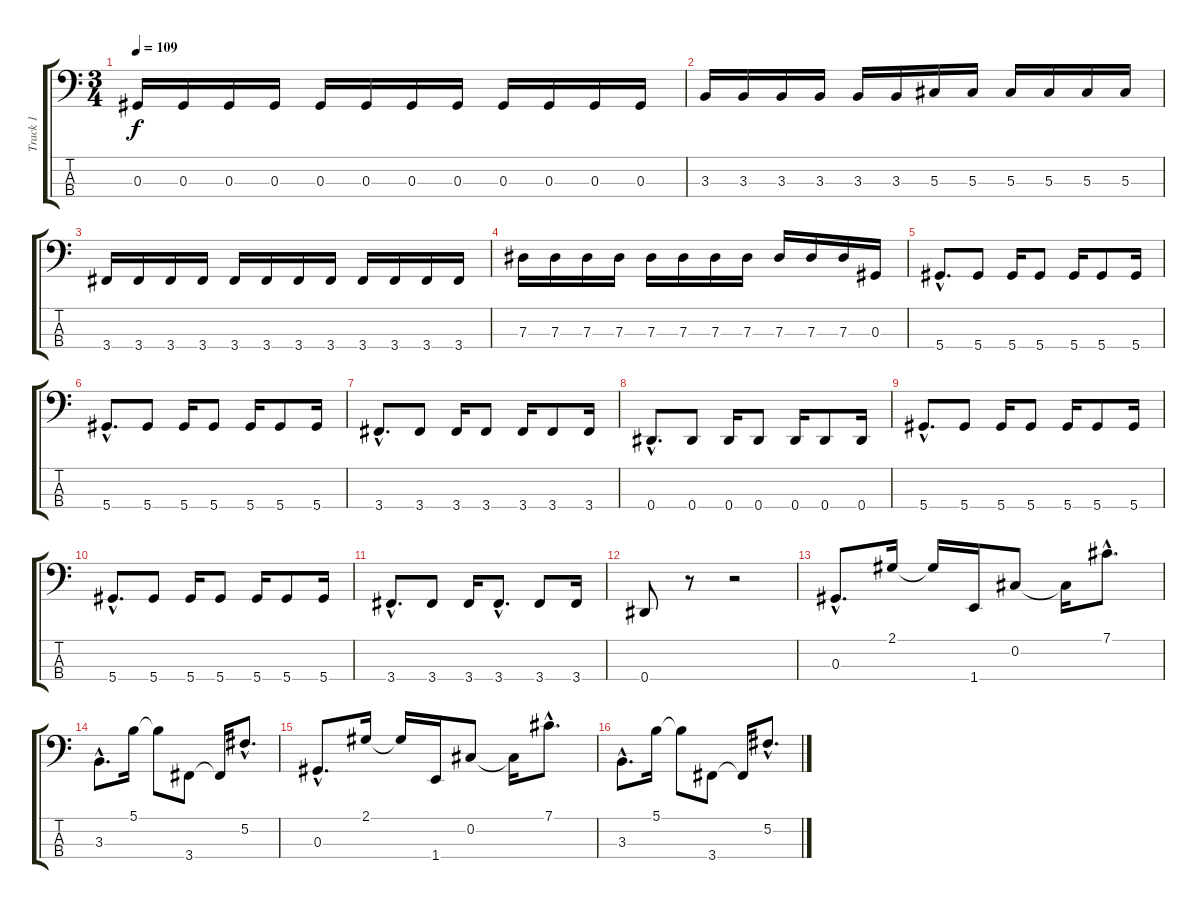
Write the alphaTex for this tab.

\track ("Track 1" "Track 1") {instrument electricbassfinger}
\staff {score tabs}
\tuning (Gb2 Db2 Ab1 Eb1) {hide}
\ts (3 4)
\tempo 109
\clef f4
\ks c
0.3.16{dy f} 0.3.16 0.3.16 0.3.16 0.3.16 0.3.16 0.3.16 0.3.16 0.3.16 0.3.16 0.3.16 0.3.16 |
3.3.16 3.3.16 3.3.16 3.3.16 3.3.16 3.3.16 5.3.16 5.3.16 5.3.16 5.3.16 5.3.16 5.3.16 |
3.4.16 3.4.16 3.4.16 3.4.16 3.4.16 3.4.16 3.4.16 3.4.16 3.4.16 3.4.16 3.4.16 3.4.16 |
7.3.16 7.3.16 7.3.16 7.3.16 7.3.16 7.3.16 7.3.16 7.3.16 7.3.16 7.3.16 7.3.16 0.3.16 |
5.4{hac}.8{d} 5.4.8 5.4.16 5.4.8 5.4.16 5.4.8 5.4.16 |
5.4{hac}.8{d} 5.4.8 5.4.16 5.4.8 5.4.16 5.4.8 5.4.16 |
3.4{hac}.8{d} 3.4.8 3.4.16 3.4.8 3.4.16 3.4.8 3.4.16 |
0.4{hac}.8{d} 0.4.8 0.4.16 0.4.8 0.4.16 0.4.8 0.4.16 |
5.4{hac}.8{d} 5.4.8 5.4.16 5.4.8 5.4.16 5.4.8 5.4.16 |
5.4{hac}.8{d} 5.4.8 5.4.16 5.4.8 5.4.16 5.4.8 5.4.16 |
3.4{hac}.8{d} 3.4.8 3.4.16 3.4{hac}.8{d} 3.4.8 3.4.16 |
0.4.8 r.8 r.2 |
0.3{hac}.8{d} 2.1.16 2.1{t}.16 1.4.16 0.2.8 0.2{t}.16 7.1{hac}.8{d} |
3.3{hac}.8{d} 5.1.16 5.1{t}.8 3.4.8 3.4{t}.16 5.2{hac}.8{d} |
0.3{hac}.8{d} 2.1.16 2.1{t}.16 1.4.16 0.2.8 0.2{t}.16 7.1{hac}.8{d} |
3.3{hac}.8{d} 5.1.16 5.1{t}.8 3.4.8 3.4{t}.16 5.2{hac}.8{d}
